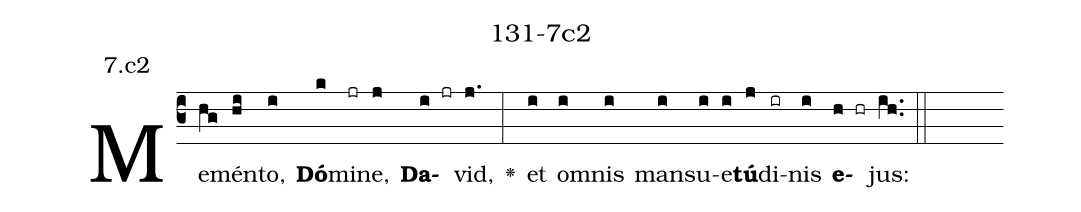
name: 131-7c2;
annotation: 7.c2;
%%
(c3)Me(hg)mén(hi)to,(i) <b>Dó</b>(k)mi(jr)ne,(j) <b>Da</b>(i jr)vid,(j.) <v>\greheightstar</v>(:) et(i) om(i)nis(i) man(i)su(i)e(i)<b>tú</b>(j)di(ir)nis(i) <b>e</b>(h hr)jus:(ih..) (::)


%E(i) u(i) o(j) u(i) a(h) e.(ih..) (::)
